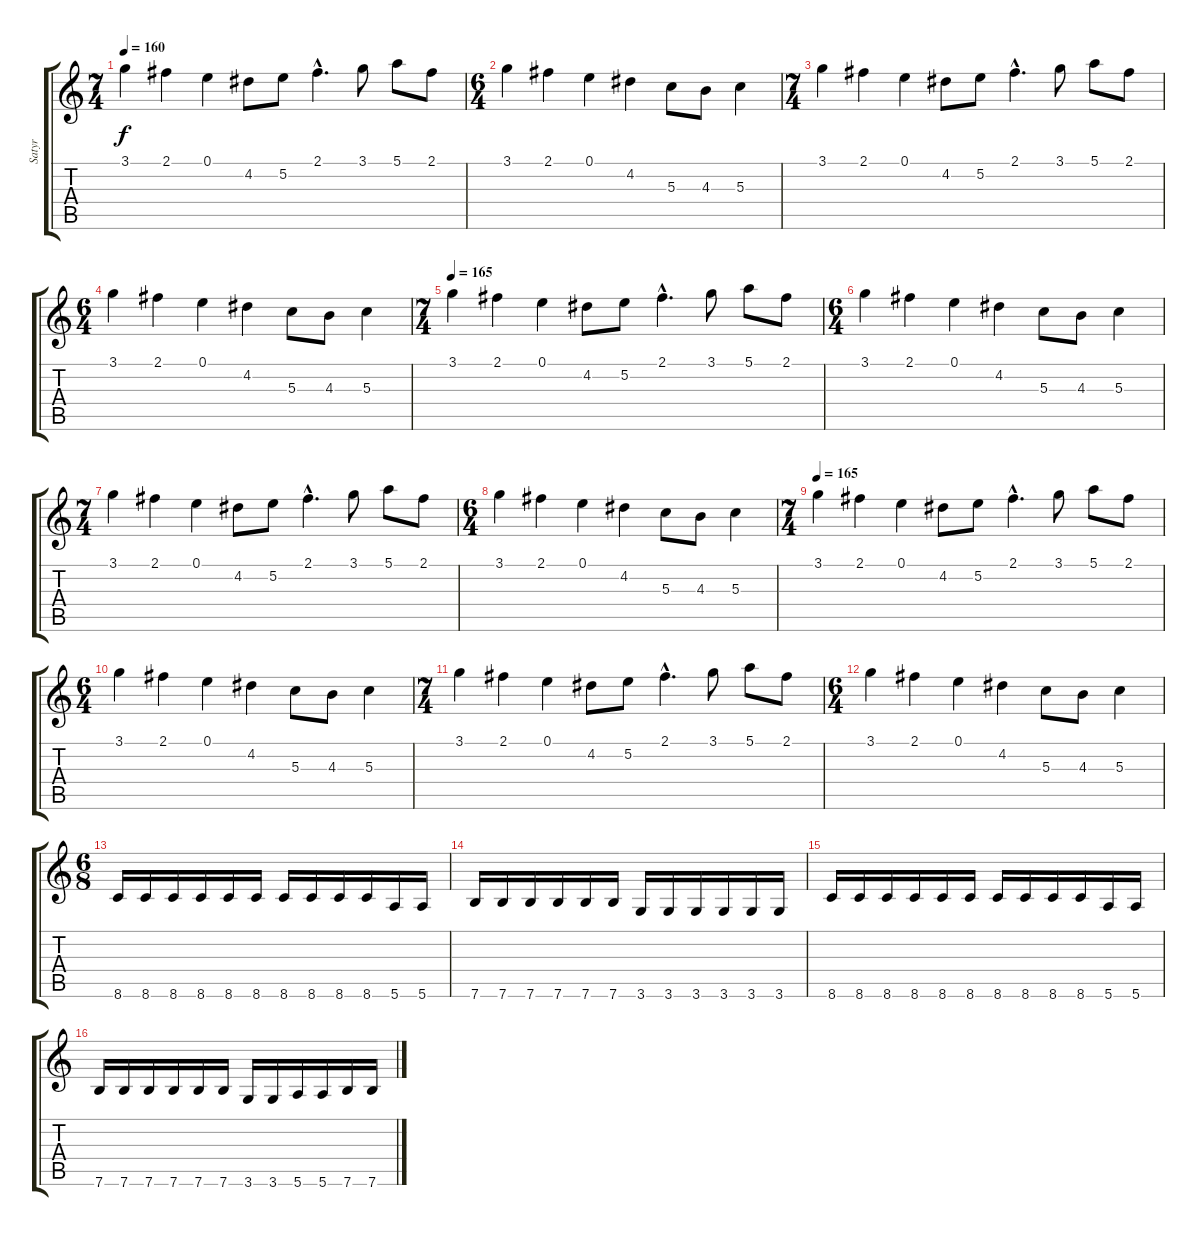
\track ("Satyr" "Satyr") {instrument overdrivenguitar}
\staff {score tabs}
\tuning (E4 B3 G3 D3 A2 E2) {hide}
\ts (7 4)
\tempo 160
\clef g2
\ks c
3.1.4{dy f} 2.1.4 0.1.4 4.2.8 5.2.8 2.1{hac}.4{d} 3.1.8 5.1.8 2.1.8 |
\ts (6 4)
3.1.4 2.1.4 0.1.4 4.2.4 5.3.8 4.3.8 5.3.4 |
\ts (7 4)
3.1.4 2.1.4 0.1.4 4.2.8 5.2.8 2.1{hac}.4{d} 3.1.8 5.1.8 2.1.8 |
\ts (6 4)
3.1.4 2.1.4 0.1.4 4.2.4 5.3.8 4.3.8 5.3.4 |
\ts (7 4)
\tempo 165
3.1.4 2.1.4 0.1.4 4.2.8 5.2.8 2.1{hac}.4{d} 3.1.8 5.1.8 2.1.8 |
\ts (6 4)
3.1.4 2.1.4 0.1.4 4.2.4 5.3.8 4.3.8 5.3.4 |
\ts (7 4)
3.1.4 2.1.4 0.1.4 4.2.8 5.2.8 2.1{hac}.4{d} 3.1.8 5.1.8 2.1.8 |
\ts (6 4)
3.1.4 2.1.4 0.1.4 4.2.4 5.3.8 4.3.8 5.3.4 |
\ts (7 4)
\tempo 165
3.1.4 2.1.4 0.1.4 4.2.8 5.2.8 2.1{hac}.4{d} 3.1.8 5.1.8 2.1.8 |
\ts (6 4)
3.1.4 2.1.4 0.1.4 4.2.4 5.3.8 4.3.8 5.3.4 |
\ts (7 4)
3.1.4 2.1.4 0.1.4 4.2.8 5.2.8 2.1{hac}.4{d} 3.1.8 5.1.8 2.1.8 |
\ts (6 4)
3.1.4 2.1.4 0.1.4 4.2.4 5.3.8 4.3.8 5.3.4 |
\ts (6 8)
8.6.16 8.6.16 8.6.16 8.6.16 8.6.16 8.6.16 8.6.16 8.6.16 8.6.16 8.6.16 5.6.16 5.6.16 |
7.6.16 7.6.16 7.6.16 7.6.16 7.6.16 7.6.16 3.6.16 3.6.16 3.6.16 3.6.16 3.6.16 3.6.16 |
8.6.16 8.6.16 8.6.16 8.6.16 8.6.16 8.6.16 8.6.16 8.6.16 8.6.16 8.6.16 5.6.16 5.6.16 |
7.6.16 7.6.16 7.6.16 7.6.16 7.6.16 7.6.16 3.6.16 3.6.16 5.6.16 5.6.16 7.6.16 7.6.16
